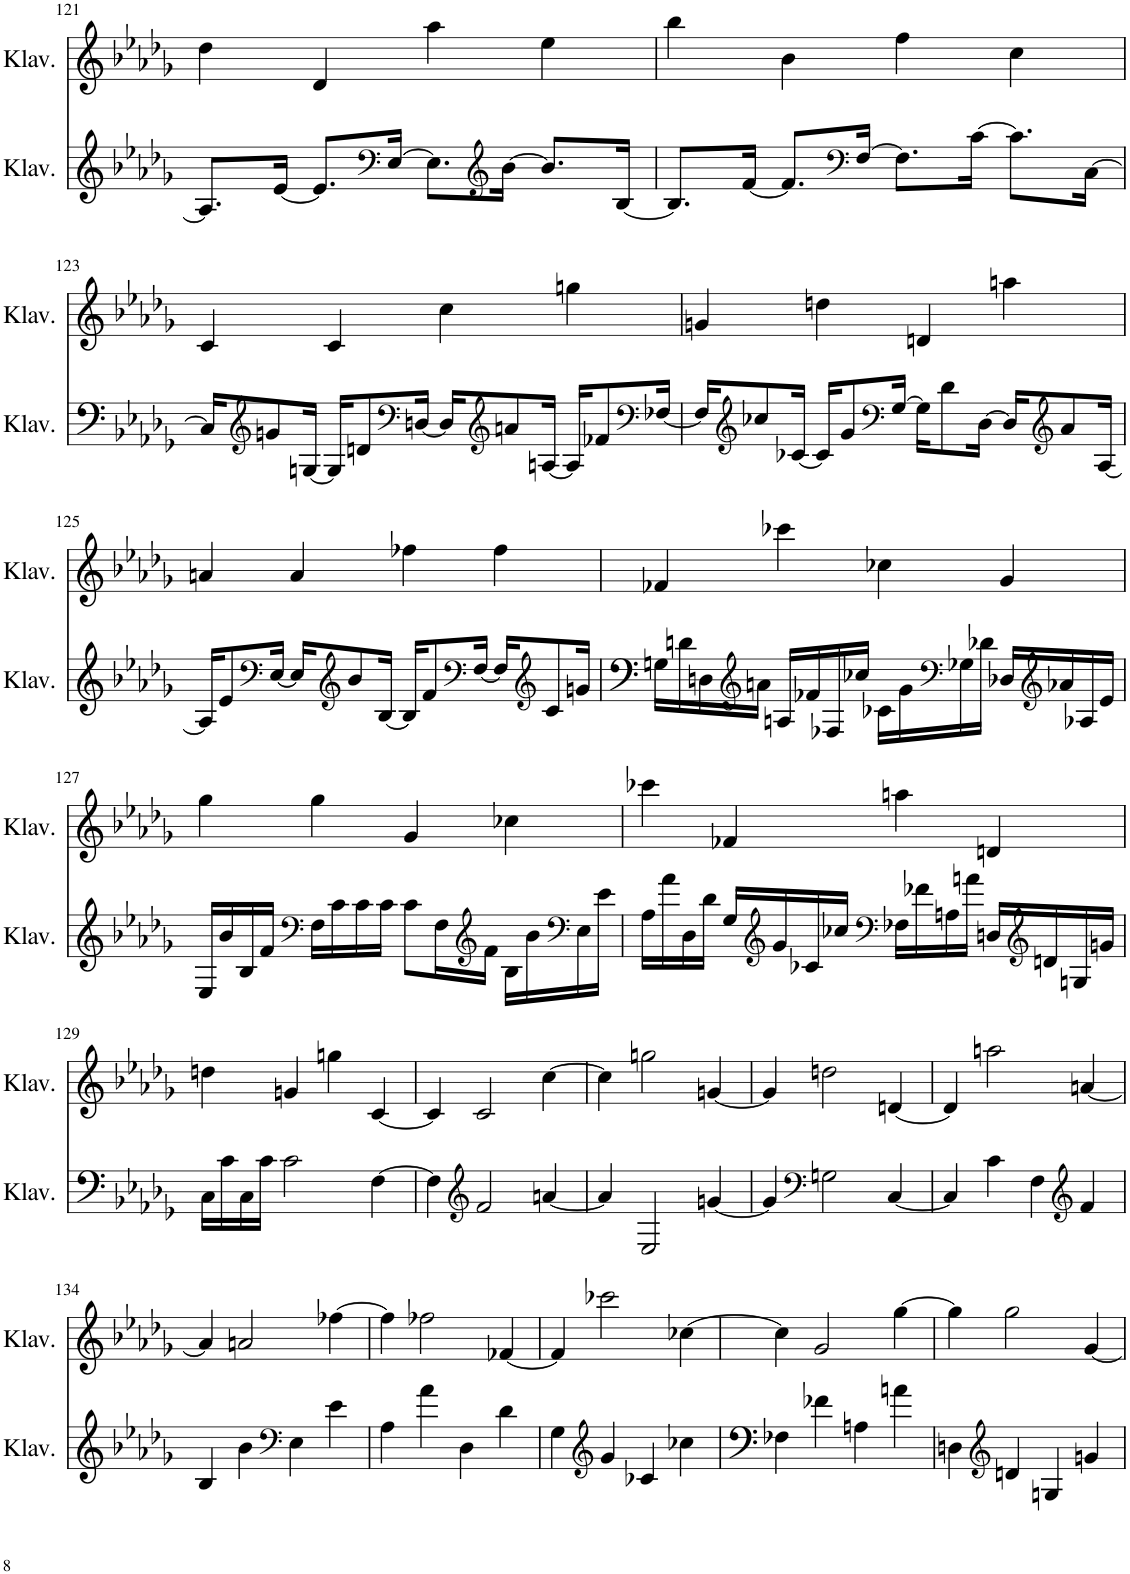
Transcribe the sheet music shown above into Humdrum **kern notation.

**kern	**kern
*part2	*part1
*staff2	*staff1
*I"Klavier	*I"Klavier
*I'Klav.	*I'Klav.
!!LO:PB:g=z
*clefG2	*clefG2
*k[b-e-a-d-g-]	*k[b-e-a-d-g-]
*M4/4	*M4/4
=121	=121
8.A-/L]	4dd-\
[16e-/Jk	.
8.e-/L]	4d-/
*clefF4	*
[16E-/Jk	.
8.E-\L]	4aa-\
*clefG2	*
[16b-\Jk	.
8.b-/L]	4ee-\
[16B-/Jk	.
=122	=122
8.B-/L]	4bb-\
[16f/Jk	.
8.f/L]	4b-\
*clefF4	*
[16F/Jk	.
8.F\L]	4ff\
[16c\Jk	.
8.c\L]	4cc\
[16C\Jk	.
!!LO:LB:g=z
=123	=123
16C/KL]	4c/
*clefG2	*
8gn/	.
[16Gn/Jk	.
16G/KL]	4c/
8dn/	.
*clefF4	*
[16Dn/Jk	.
16D/KL]	4cc\
*clefG2	*
8an/	.
[16An/Jk	.
16A/KL]	4ggn\
8f-X/	.
*clefF4	*
[16F-X/Jk	.
=124	=124
16F-/KL]	4gn/
*clefG2	*
8cc-X/	.
[16c-X/Jk	.
16c-/KL]	4ddn\
8g-/	.
*clefF4	*
[16G-/Jk	.
16G-\KL]	4dn/
8d-\	.
[16D-\Jk	.
16D-/KL]	4aan\
*clefG2	*
8a-/	.
[16A-/Jk	.
!!LO:LB:g=z
=125	=125
16A-/KL]	4an/
8e-/	.
*clefF4	*
[16E-/Jk	.
16E-/KL]	4a/
*clefG2	*
8b-/	.
[16B-/Jk	.
16B-/KL]	4ff-X\
8f/	.
*clefF4	*
[16F/Jk	.
16F/KL]	4ff-\
*clefG2	*
8c/	.
16gn/Jk	.
=126	=126
16Gn\LL	4f-X/
16dn\	.
16Dn\	.
*clefG2	*
16an\JJ	.
16An/LL	4ccc-X\
16f-X/	.
16F-X/	.
16cc-X/JJ	.
16c-X\LL	4cc-X\
16g-\	.
*clefF4	*
16G-X\	.
16d-X\JJ	.
16D-X/LL	4g-/
*clefG2	*
16a-X/	.
16A-X/	.
16e-/JJ	.
!!LO:LB:g=z
=127	=127
16E-/LL	4gg-\
16b-/	.
16B-/	.
16f/JJ	.
*clefF4	*
16F\LL	4gg-\
16c\	.
16c\	.
16c\JJ	.
8c\L	4g-/
16F\L	.
*clefG2	*
16f\JJ	.
16B-\LL	4cc-X\
16b-\	.
*clefF4	*
16E-\	.
16e-\JJ	.
=128	=128
16A-\LL	4ccc-X\
16a-\	.
16D-\	.
16d-\JJ	.
16G-/LL	4f-X/
*clefG2	*
16g-/	.
16c-X/	.
16cc-X/JJ	.
*clefF4	*
16F-X\LL	4aan\
16f-X\	.
16An\	.
16an\JJ	.
16Dn/LL	4dn/
*clefG2	*
16dn/	.
16Gn/	.
16gn/JJ	.
!!LO:LB:g=z
=129	=129
16C\LL	4ddn\
16c\	.
16C\	.
16c\JJ	.
2c\	4gn/
.	4ggn\
[4F\	[4c/
=130	=130
4F\]	4c/]
*clefG2	*
2f/	2c/
[4an/	[4cc\
=131	=131
4a/]	4cc\]
2E-/	2ggn\
[4gn/	[4gn/
=132	=132
4g/]	4g/]
*clefF4	*
2Gn\	2ddn\
[4C/	[4dn/
=133	=133
4C/]	4d/]
4c\	2aan\
4F\	.
*clefG2	*
4f/	[4an/
!!LO:LB:g=z
=134	=134
4B-/	4a/]
4b-\	2an/
*clefF4	*
4E-\	.
4e-\	[4ff-X\
=135	=135
4A-\	4ff-\]
4a-\	2ff-X\
4D-\	.
4d-\	[4f-X/
=136	=136
4G-\	4f-/]
*clefG2	*
4g-/	2ccc-X\
4c-X/	.
4cc-X\	[4cc-X\
=137	=137
4F-X\	4cc-\]
4f-X\	2g-/
4An\	.
4an\	[4gg-\
=138	=138
4Dn\	4gg-\]
*clefG2	*
4dn/	2gg-\
4Gn/	.
4gn/	[4g-/
=	=
*-	*-
